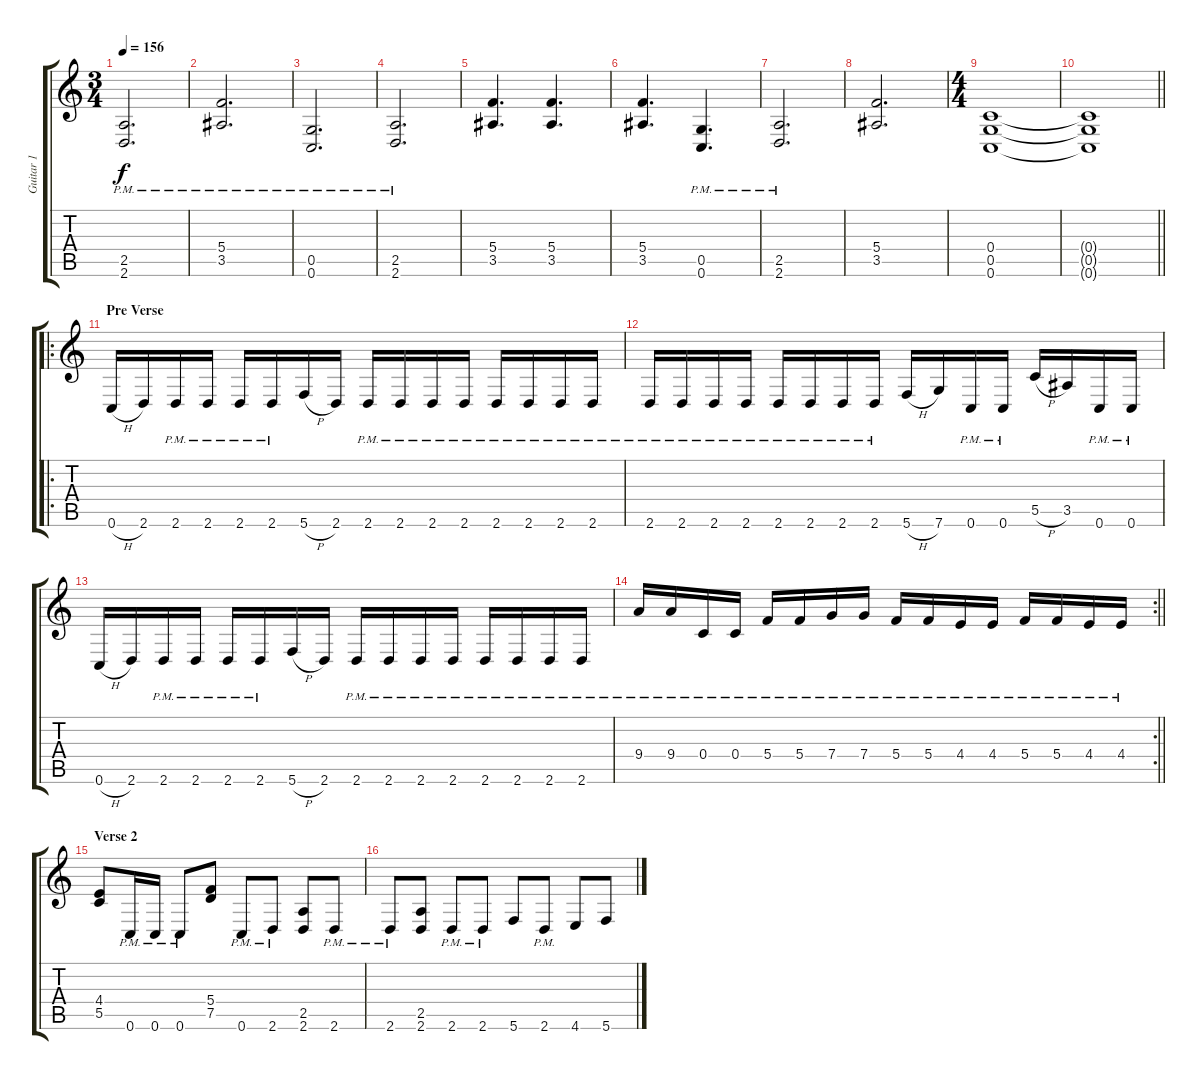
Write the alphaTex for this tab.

\track ("Guitar 1" "Guitar 1") {instrument distortionguitar}
\staff {score tabs}
\tuning (D4 A3 F3 C3 G2 C2) {hide}
\ts (3 4)
\tempo 156
\clef g2
\ks c
(2.5{pm} 2.6{pm}).2{d dy f} |
(5.4{pm} 3.5{pm}).2{d} |
(0.5{pm} 0.6{pm}).2{d} |
(2.5{pm} 2.6{pm}).2{d} |
(5.4 3.5).4{d} (5.4 3.5).4{d} |
(5.4 3.5).4{d} (0.5{pm} 0.6{pm}).4{d} |
(2.5{pm} 2.6{pm}).2{d} |
(5.4 3.5).2{d} |
\ts (4 4)
(0.4 0.5 0.6).1 |
\barLineRight lightlight
(0.4{t} 0.5{t} 0.6{t}).1 |
\ro
\section ("" "Pre Verse")
0.6{h}.16 2.6.16 2.6{pm}.16 2.6{pm}.16 2.6{pm}.16 2.6{pm}.16 5.6{h}.16 2.6.16 2.6{pm}.16 2.6{pm}.16 2.6{pm}.16 2.6{pm}.16 2.6{pm}.16 2.6{pm}.16 2.6{pm}.16 2.6{pm}.16 |
2.6{pm}.16 2.6{pm}.16 2.6{pm}.16 2.6{pm}.16 2.6{pm}.16 2.6{pm}.16 2.6{pm}.16 2.6{pm}.16 5.6{h}.16 7.6.16 0.6{pm}.16 0.6{pm}.16 5.5{h}.16 3.5.16 0.6{pm}.16 0.6{pm}.16 |
0.6{h}.16 2.6.16 2.6{pm}.16 2.6{pm}.16 2.6{pm}.16 2.6{pm}.16 5.6{h}.16 2.6.16 2.6{pm}.16 2.6{pm}.16 2.6{pm}.16 2.6{pm}.16 2.6{pm}.16 2.6{pm}.16 2.6{pm}.16 2.6{pm}.16 |
\rc 2
\barLineRight lightlight
9.4{pm}.16 9.4{pm}.16 0.4{pm}.16 0.4{pm}.16 5.4{pm}.16 5.4{pm}.16 7.4{pm}.16 7.4{pm}.16 5.4{pm}.16 5.4{pm}.16 4.4{pm}.16 4.4{pm}.16 5.4{pm}.16 5.4{pm}.16 4.4{pm}.16 4.4{pm}.16 |
\section ("" "Verse 2")
(4.4 5.5).8 0.6{pm}.16 0.6{pm}.16 0.6{pm}.8 (5.4 7.5).8 0.6{pm}.8 2.6{pm}.8 (2.5 2.6).8 2.6{pm}.8 |
2.6{pm}.8 (2.5 2.6).8 2.6{pm}.8 2.6{pm}.8 5.6.8 2.6{pm}.8 4.6.8 5.6.8
